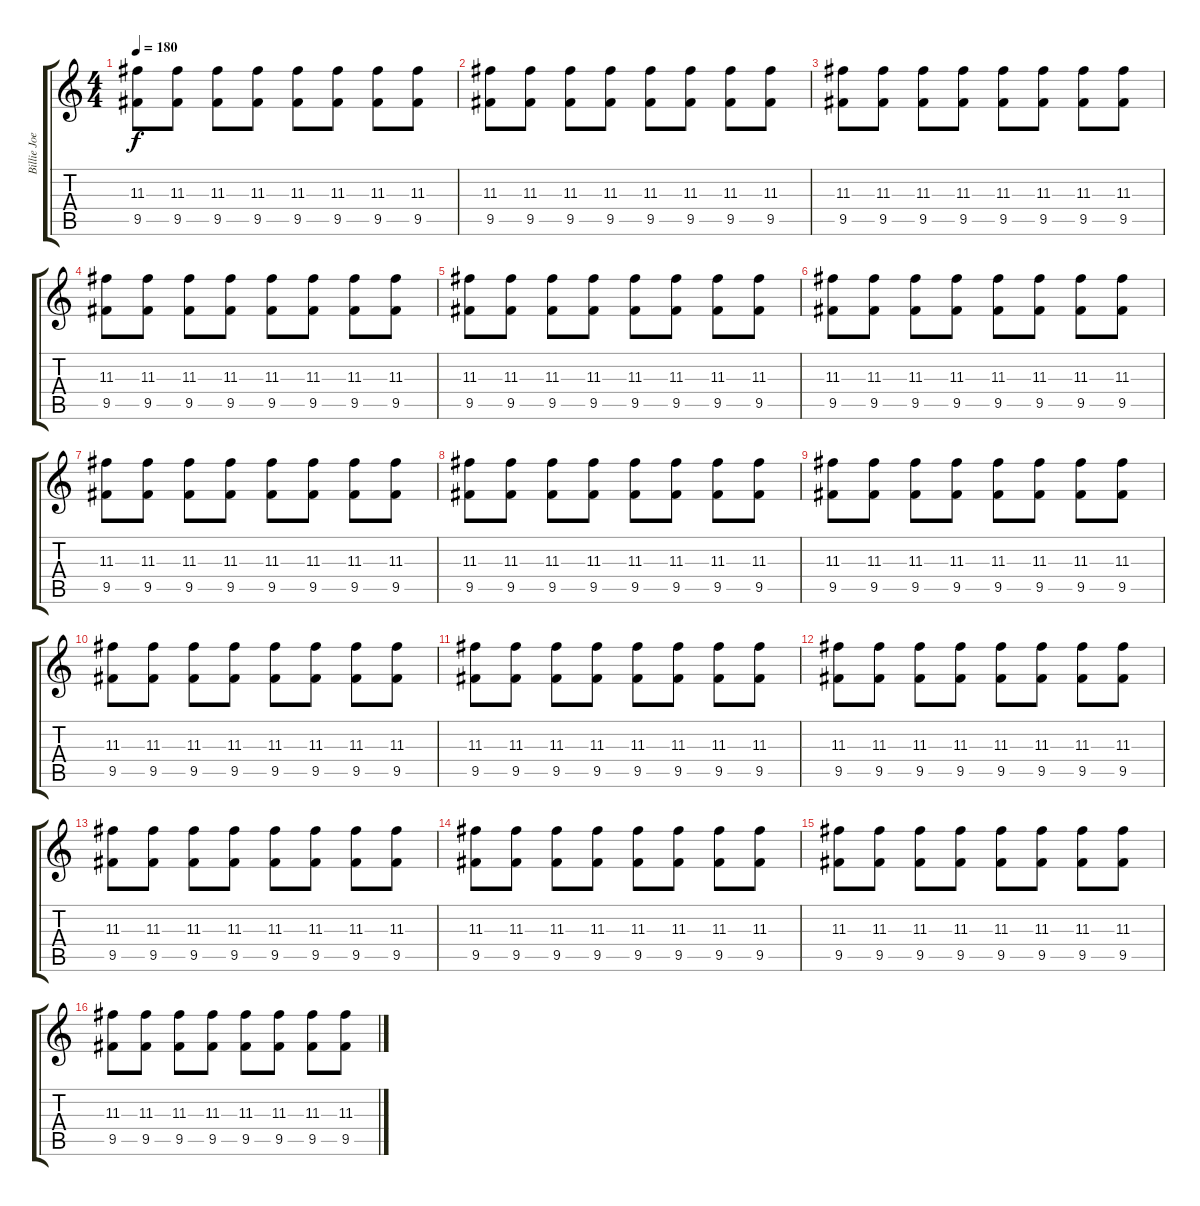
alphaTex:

\track ("Billie Joe Guitar" "Billie Joe") {instrument distortionguitar}
\staff {score tabs}
\tuning (E4 B3 G3 D3 A2 E2) {hide}
\ts (4 4)
\tempo 180
\clef g2
\ks c
(11.3 9.5).8{dy f} (11.3 9.5).8 (11.3 9.5).8 (11.3 9.5).8 (11.3 9.5).8 (11.3 9.5).8 (11.3 9.5).8 (11.3 9.5).8 |
(11.3 9.5).8 (11.3 9.5).8 (11.3 9.5).8 (11.3 9.5).8 (11.3 9.5).8 (11.3 9.5).8 (11.3 9.5).8 (11.3 9.5).8 |
(11.3 9.5).8 (11.3 9.5).8 (11.3 9.5).8 (11.3 9.5).8 (11.3 9.5).8 (11.3 9.5).8 (11.3 9.5).8 (11.3 9.5).8 |
(11.3 9.5).8 (11.3 9.5).8 (11.3 9.5).8 (11.3 9.5).8 (11.3 9.5).8 (11.3 9.5).8 (11.3 9.5).8 (11.3 9.5).8 |
(11.3 9.5).8 (11.3 9.5).8 (11.3 9.5).8 (11.3 9.5).8 (11.3 9.5).8 (11.3 9.5).8 (11.3 9.5).8 (11.3 9.5).8 |
(11.3 9.5).8 (11.3 9.5).8 (11.3 9.5).8 (11.3 9.5).8 (11.3 9.5).8 (11.3 9.5).8 (11.3 9.5).8 (11.3 9.5).8 |
(11.3 9.5).8 (11.3 9.5).8 (11.3 9.5).8 (11.3 9.5).8 (11.3 9.5).8 (11.3 9.5).8 (11.3 9.5).8 (11.3 9.5).8 |
(11.3 9.5).8 (11.3 9.5).8 (11.3 9.5).8 (11.3 9.5).8 (11.3 9.5).8 (11.3 9.5).8 (11.3 9.5).8 (11.3 9.5).8 |
(11.3 9.5).8 (11.3 9.5).8 (11.3 9.5).8 (11.3 9.5).8 (11.3 9.5).8 (11.3 9.5).8 (11.3 9.5).8 (11.3 9.5).8 |
(11.3 9.5).8 (11.3 9.5).8 (11.3 9.5).8 (11.3 9.5).8 (11.3 9.5).8 (11.3 9.5).8 (11.3 9.5).8 (11.3 9.5).8 |
(11.3 9.5).8 (11.3 9.5).8 (11.3 9.5).8 (11.3 9.5).8 (11.3 9.5).8 (11.3 9.5).8 (11.3 9.5).8 (11.3 9.5).8 |
(11.3 9.5).8 (11.3 9.5).8 (11.3 9.5).8 (11.3 9.5).8 (11.3 9.5).8 (11.3 9.5).8 (11.3 9.5).8 (11.3 9.5).8 |
(11.3 9.5).8 (11.3 9.5).8 (11.3 9.5).8 (11.3 9.5).8 (11.3 9.5).8 (11.3 9.5).8 (11.3 9.5).8 (11.3 9.5).8 |
(11.3 9.5).8 (11.3 9.5).8 (11.3 9.5).8 (11.3 9.5).8 (11.3 9.5).8 (11.3 9.5).8 (11.3 9.5).8 (11.3 9.5).8 |
(11.3 9.5).8 (11.3 9.5).8 (11.3 9.5).8 (11.3 9.5).8 (11.3 9.5).8 (11.3 9.5).8 (11.3 9.5).8 (11.3 9.5).8 |
(11.3 9.5).8 (11.3 9.5).8 (11.3 9.5).8 (11.3 9.5).8 (11.3 9.5).8 (11.3 9.5).8 (11.3 9.5).8 (11.3 9.5).8
